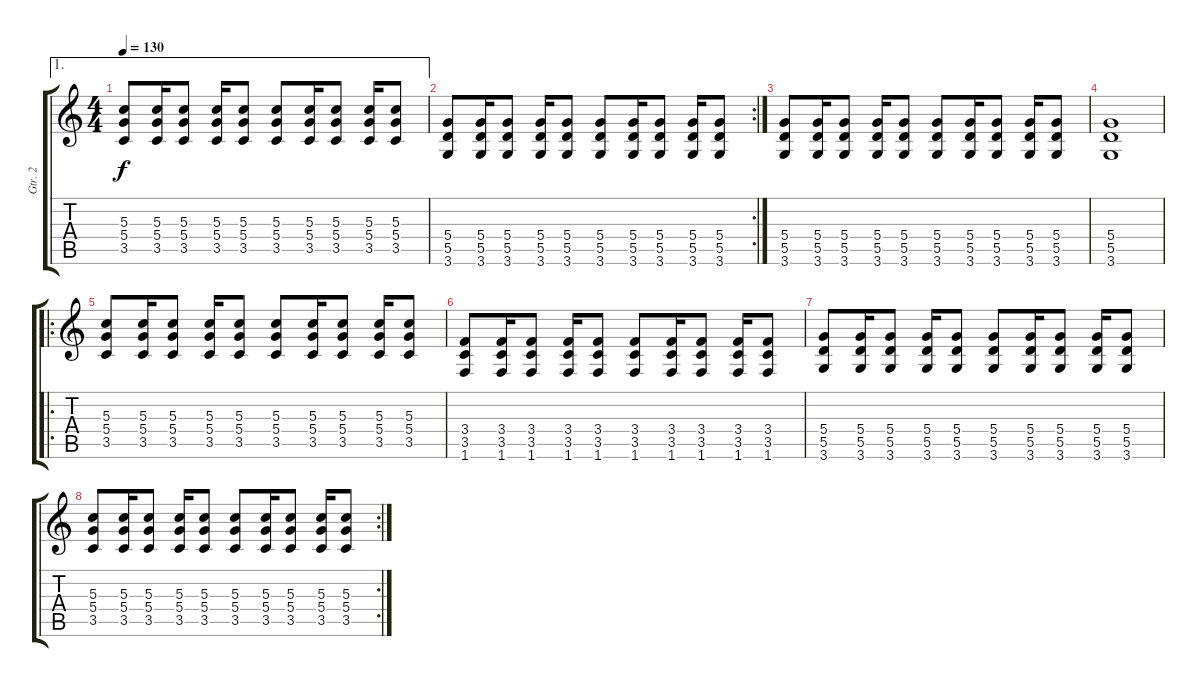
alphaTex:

\track ("Gtr. 2" "Gtr. 2") {instrument overdrivenguitar}
\staff {score tabs}
\tuning (E4 B3 G3 D3 A2 E2) {hide}
\ae 1
\ts (4 4)
\tempo 130
\clef g2
\ks c
(5.3 5.4 3.5).8{dy f} (5.3 5.4 3.5).16 (5.3 5.4 3.5).8 (5.3 5.4 3.5).16 (5.3 5.4 3.5).8 (5.3 5.4 3.5).8 (5.3 5.4 3.5).16 (5.3 5.4 3.5).8 (5.3 5.4 3.5).16 (5.3 5.4 3.5).8 |
\rc 2
(5.4 5.5 3.6).8 (5.4 5.5 3.6).16 (5.4 5.5 3.6).8 (5.4 5.5 3.6).16 (5.4 5.5 3.6).8 (5.4 5.5 3.6).8 (5.4 5.5 3.6).16 (5.4 5.5 3.6).8 (5.4 5.5 3.6).16 (5.4 5.5 3.6).8 |
(5.4 5.5 3.6).8 (5.4 5.5 3.6).16 (5.4 5.5 3.6).8 (5.4 5.5 3.6).16 (5.4 5.5 3.6).8 (5.4 5.5 3.6).8 (5.4 5.5 3.6).16 (5.4 5.5 3.6).8 (5.4 5.5 3.6).16 (5.4 5.5 3.6).8 |
(5.4 5.5 3.6).1 |
\ro
(5.3 5.4 3.5).8 (5.3 5.4 3.5).16 (5.3 5.4 3.5).8 (5.3 5.4 3.5).16 (5.3 5.4 3.5).8 (5.3 5.4 3.5).8 (5.3 5.4 3.5).16 (5.3 5.4 3.5).8 (5.3 5.4 3.5).16 (5.3 5.4 3.5).8 |
(3.4 3.5 1.6).8 (3.4 3.5 1.6).16 (3.4 3.5 1.6).8 (3.4 3.5 1.6).16 (3.4 3.5 1.6).8 (3.4 3.5 1.6).8 (3.4 3.5 1.6).16 (3.4 3.5 1.6).8 (3.4 3.5 1.6).16 (3.4 3.5 1.6).8 |
(5.4 5.5 3.6).8 (5.4 5.5 3.6).16 (5.4 5.5 3.6).8 (5.4 5.5 3.6).16 (5.4 5.5 3.6).8 (5.4 5.5 3.6).8 (5.4 5.5 3.6).16 (5.4 5.5 3.6).8 (5.4 5.5 3.6).16 (5.4 5.5 3.6).8 |
\rc 2
(5.3 5.4 3.5).8 (5.3 5.4 3.5).16 (5.3 5.4 3.5).8 (5.3 5.4 3.5).16 (5.3 5.4 3.5).8 (5.3 5.4 3.5).8 (5.3 5.4 3.5).16 (5.3 5.4 3.5).8 (5.3 5.4 3.5).16 (5.3 5.4 3.5).8
